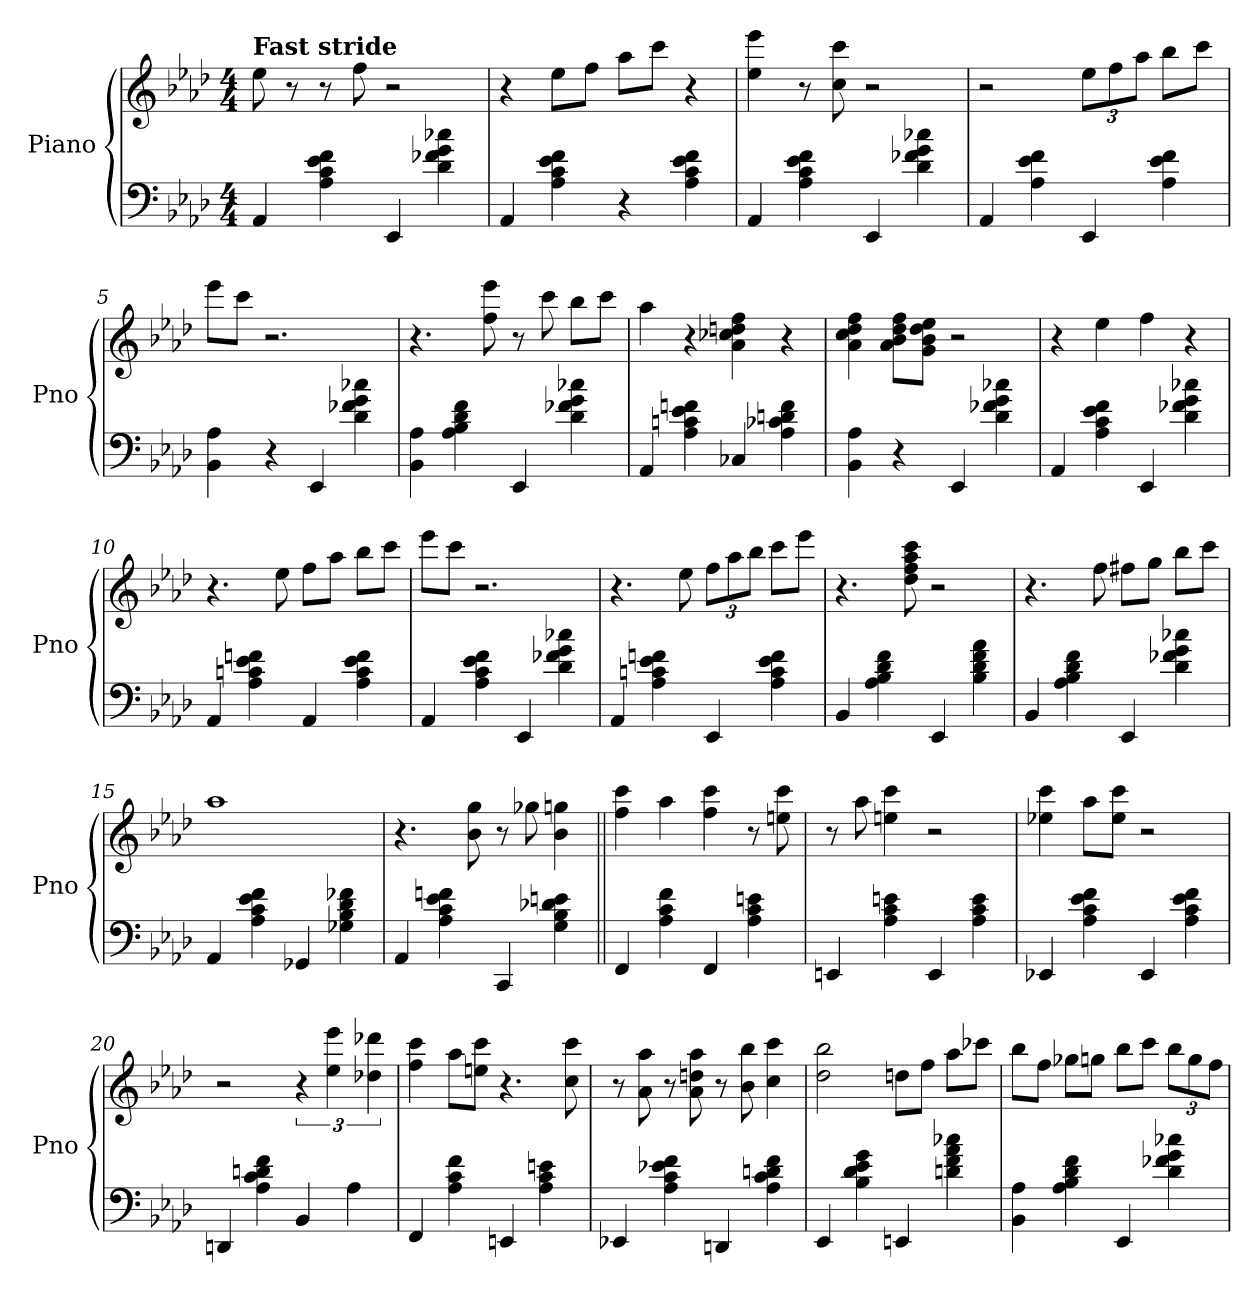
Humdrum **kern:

**kern	**kern
*part1	*part1
*staff2	*staff1
*I"Piano	*
*I'Pno	*
*clefF4	*clefG2
*k[b-e-a-d-]	*k[b-e-a-d-]
*A-:	*A-:
*M4/4	*M4/4
*MM172	*MM172
=1	=1
!	!LO:TX:a:B:t=Fast stride
4AA-/	8ee-\
.	8r
4A-\ 4c\ 4e-\ 4f\	8r
.	8ff\
4EE-/	2r
4d-\ 4f-X\ 4g\ 4cc-X\	.
=2	=2
4AA-/	4r
4A-\ 4c\ 4e-\ 4f\	8ee-\L
.	8ff\J
4r	8aa-\L
.	8ccc\J
4A-\ 4c\ 4e-\ 4f\	4r
=3	=3
4AA-/	4ee-\ 4eee-\
4A-\ 4c\ 4e-\ 4f\	8r
.	8cc\ 8ccc\
4EE-/	2r
4d-\ 4f-X\ 4g\ 4cc-X\	.
!!LO:LB:g=z
=4	=4
4AA-/	2r
4A-\ 4e-\ 4f\	.
4EE-/	12ee-\L
.	12ff\
.	12aa-\J
4A-\ 4e-\ 4f\	8bb-\L
.	8ccc\J
=5	=5
4BB-\ 4A-\	8eee-\L
.	8ccc\J
4r	2.r
4EE-/	.
4d-\ 4f-X\ 4g\ 4cc-X\	.
=6	=6
4BB-\ 4A-\	4.r
4A-\ 4B-\ 4d-\ 4f\	.
.	8ff\ 8eee-\
4EE-/	8r
.	8ccc\
4d-\ 4f-X\ 4g\ 4cc-X\	8bb-\L
.	8ccc\J
!!LO:LB:g=z
=7	=7
4AA-/	4aa-\
4A-\ 4cn\ 4e-\ 4fn\	4r
4C-X/	4a-\ 4cc-X\ 4ddn\ 4ff\
4A-\ 4c-X\ 4dn\ 4f\	4r
=8	=8
4BB-\ 4A-\	4a-\ 4cc\ 4dd-\ 4ff\
4r	8a-\ 8b-\ 8dd-\ 8ff\L
.	8g\ 8b-\ 8dd-\ 8ee-\J
4EE-/	2r
4d-\ 4f-X\ 4g\ 4cc-X\	.
=9	=9
4AA-/	4r
4A-\ 4c\ 4e-\ 4f\	4ee-\
4EE-/	4ff\
4d-\ 4f-X\ 4g\ 4cc-X\	4r
!!LO:LB:g=z
=10	=10
4AA-/	4.r
4A-\ 4cn\ 4e-\ 4fn\	.
.	8ee-\
4AA-/	8ff\L
.	8aa-\J
4A-\ 4c\ 4e-\ 4f\	8bb-\L
.	8ccc\J
=11	=11
4AA-/	8eee-\L
.	8ccc\J
4A-\ 4c\ 4e-\ 4f\	2.r
4EE-/	.
4d-\ 4f-X\ 4g\ 4cc-X\	.
=12	=12
4AA-/	4.r
4A-\ 4cn\ 4e-\ 4fn\	.
.	8ee-\
4EE-/	12ff\L
.	12aa-\
.	12bb-\J
4A-\ 4c\ 4e-\ 4f\	8ccc\L
.	8eee-\J
!!LO:LB:g=z
=13	=13
4BB-/	4.r
4A-\ 4B-\ 4d-\ 4f\	.
.	8dd-\ 8ff\ 8aa-\ 8ccc\
4EE-/	2r
4B-\ 4d-\ 4f\ 4a-\	.
=14	=14
4BB-/	4.r
4A-\ 4B-\ 4d-\ 4f\	.
.	8ff\
4EE-/	8ff#X\L
.	8gg\J
4d-\ 4f-X\ 4g\ 4cc-X\	8bb-\L
.	8ccc\J
=15	=15
4AA-/	1aa-
4A-\ 4c\ 4e-\ 4f\	.
4GG-X/	.
4G-X\ 4B-\ 4d-\ 4f-X\	.
!!LO:PB:g=z
=16	=16
4AA-/	4.r
4A-\ 4c\ 4e-\ 4fn\	.
.	8b-\ 8gg\
4CC/	8r
.	8gg-X\
4G\ 4B-\ 4d-X\ 4en\	4b-\ 4ggn\
=17||	=17||
4FF/	4ff\ 4ccc\
4A-\ 4c\ 4f\	4aa-\
4FF/	4ff\ 4ccc\
4A-\ 4c\ 4en\	8r
.	8een\ 8ccc\
=18	=18
4EEn/	8r
.	8aa-\
4A-\ 4c\ 4en\	4een\ 4ccc\
4EE/	2r
4A-\ 4c\ 4e\	.
!!LO:LB:g=z
=19	=19
4EE-X/	4ee-X\ 4ccc\
4A-\ 4c\ 4e-\ 4f\	8aa-\L
.	8ee-\ 8ccc\J
4EE-/	2r
4A-\ 4c\ 4e-\ 4f\	.
=20	=20
4DDn/	2r
4A-\ 4c\ 4dn\ 4f\	.
4BB-/	6r
.	6ee-\ 6eee-\
4A-\	.
.	6dd-X\ 6ddd-X\
=21	=21
4FF/	4ff\ 4ccc\
4A-\ 4c\ 4f\	8aa-\L
.	8een\ 8ccc\J
4EEn/	4.r
4A-\ 4c\ 4en\	.
.	8cc\ 8ccc\
!!LO:LB:g=z
=22	=22
4EE-X/	8r
.	8a-\ 8aa-\
4A-\ 4c\ 4e-X\ 4f\	8r
.	8a-\ 8ddn\ 8aa-\
4DDn/	8r
.	8b-\ 8bb-\
4A-\ 4c\ 4dn\ 4f\	4cc\ 4ccc\
=23	=23
4EE-/	2dd-\ 2bb-\
4B-\ 4d-\ 4e-\ 4g\	.
4EEn/	8ddn\L
.	8ff\J
4dn\ 4f\ 4a-\ 4cc-X\	8aa-\L
.	8ccc-X\J
=24	=24
4BB-\ 4A-\	8bb-\L
.	8ff\J
4A-\ 4B-\ 4d-\ 4f\	8gg-X\L
.	8ggn\J
4EE-/	8bb-\L
.	8ccc\J
4d-\ 4f-X\ 4g\ 4cc-X\	12bb-\L
.	12gg\
.	12ff\J
=	=
*-	*-
